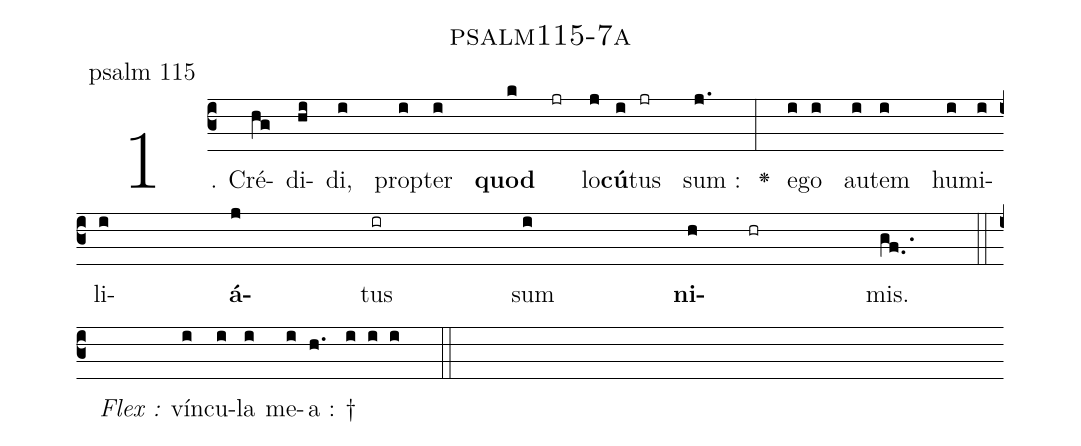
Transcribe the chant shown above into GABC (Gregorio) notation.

name: psalm115-7a;
office-part: psalm 115;
%%
(c3)1. Cr{é}(hg)di(hi)di,(i) prop(i)ter(i) <b>quod</b>(k) (jr) lo(j)<b>cú</b>(i)tus(jr) sum :(j.) <v>\greheightstar</v>(:) e(i)go(i) au(i)tem(i) hu(i)mi(i)li(i)<b>á</b>(j)tus(ir) sum(i) <b>ni</b>(h hr)mis.(gf..) (::z)
<i>Flex :</i>() vín(i)cu(i)la(i) me(i)a :(h.) †(i i i  ::)

%E(i) u(i) o(j) u(i) a(h) e.(gf..) (::)
